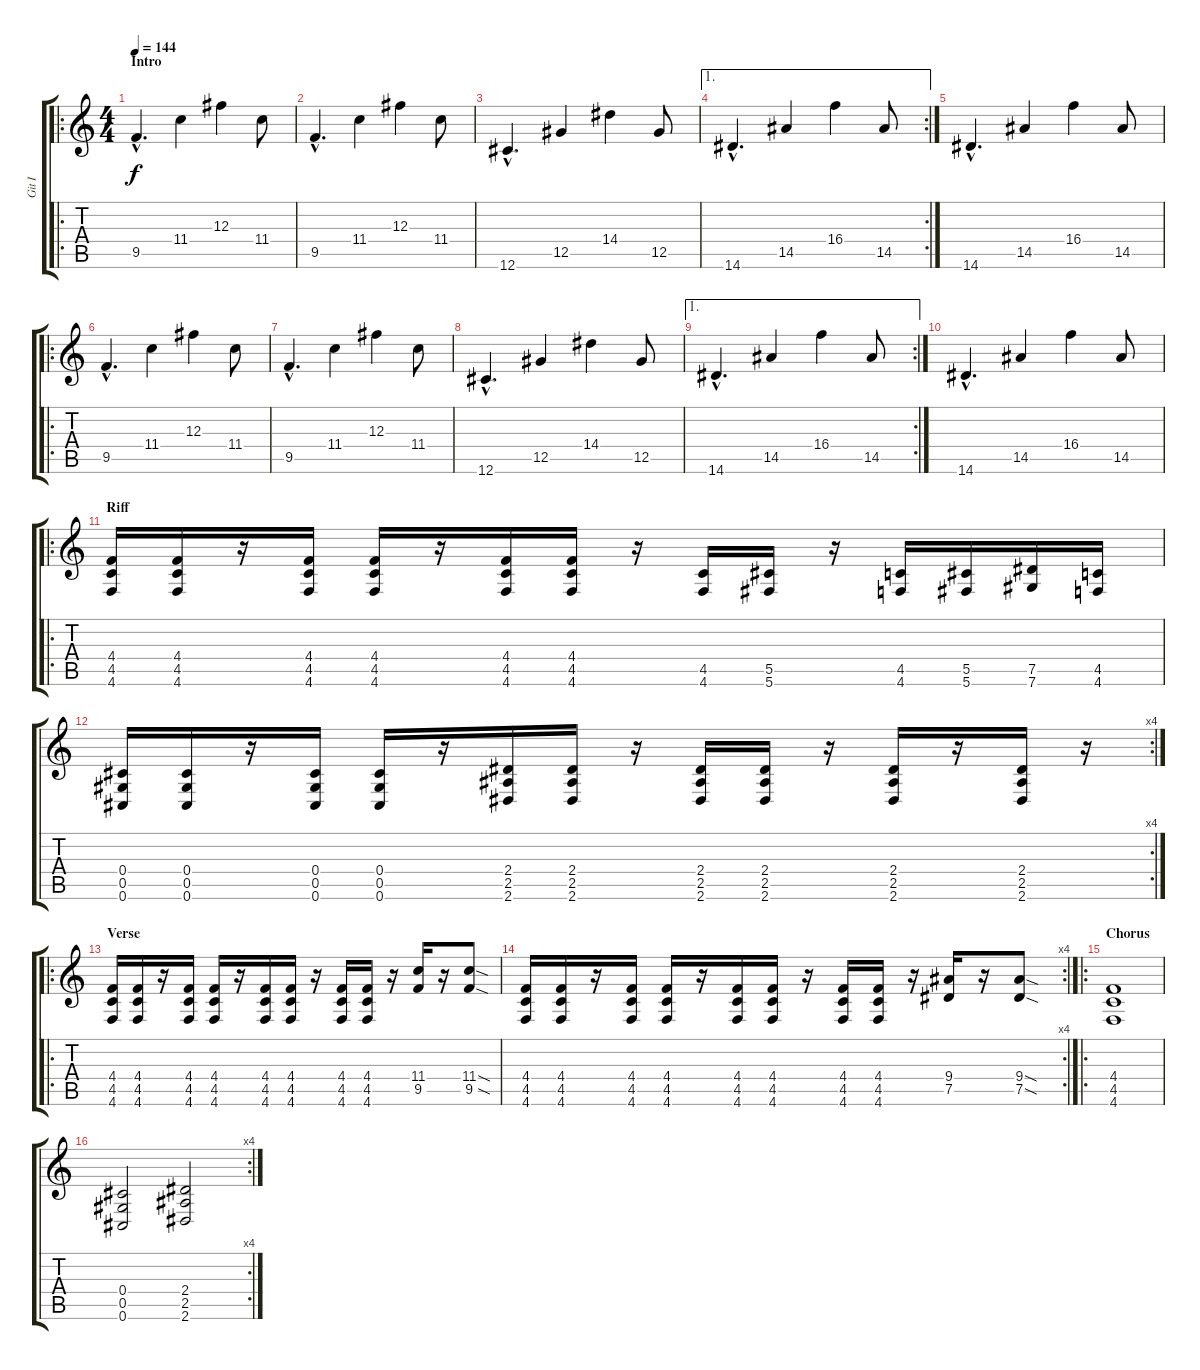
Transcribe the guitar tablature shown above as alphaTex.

\track ("Git I" "Git I") {instrument distortionguitar}
\staff {score tabs}
\tuning (Eb4 Bb3 Gb3 Db3 Ab2 Db2) {hide}
\ro
\ts (4 4)
\section ("" "Intro")
\tempo 144
\clef g2
\ks c
9.5{hac}.4{d dy f instrument distortionguitar} 11.4.4 12.3.4 11.4.8 |
9.5{hac}.4{d} 11.4.4 12.3.4 11.4.8 |
12.6{hac}.4{d} 12.5.4 14.4.4 12.5.8 |
\ae 1
\rc 2
14.6{hac}.4{d} 14.5.4 16.4.4 14.5.8 |
14.6{hac}.4{d} 14.5.4 16.4.4 14.5.8 |
\ro
9.5{hac}.4{d} 11.4.4 12.3.4 11.4.8 |
9.5{hac}.4{d} 11.4.4 12.3.4 11.4.8 |
12.6{hac}.4{d} 12.5.4 14.4.4 12.5.8 |
\ae 1
\rc 2
14.6{hac}.4{d} 14.5.4 16.4.4 14.5.8 |
14.6{hac}.4{d} 14.5.4 16.4.4 14.5.8 |
\ro
\section ("" "Riff")
(4.4 4.5 4.6).16 (4.4 4.5 4.6).16 r.16 (4.4 4.5 4.6).16 (4.4 4.5 4.6).16 r.16 (4.4 4.5 4.6).16 (4.4 4.5 4.6).16 r.16 (4.5 4.6).16 (5.5 5.6).16 r.16 (4.5 4.6).16 (5.5 5.6).16 (7.5 7.6).16 (4.5 4.6).16 |
\rc 4
(0.4 0.5 0.6).16 (0.4 0.5 0.6).16 r.16 (0.4 0.5 0.6).16 (0.4 0.5 0.6).16 r.16 (2.4 2.5 2.6).16 (2.4 2.5 2.6).16 r.16 (2.4 2.5 2.6).16 (2.4 2.5 2.6).16 r.16 (2.4 2.5 2.6).16 r.16 (2.4 2.5 2.6).16 r.16 |
\ro
\section ("" "Verse")
(4.4 4.5 4.6).16 (4.4 4.5 4.6).16 r.16 (4.4 4.5 4.6).16 (4.4 4.5 4.6).16 r.16 (4.4 4.5 4.6).16 (4.4 4.5 4.6).16 r.16 (4.4 4.5 4.6).16 (4.4 4.5 4.6).16 r.16 (11.4 9.5).16 r.16 (11.4{sod} 9.5{sod}).8 |
\rc 4
(4.4 4.5 4.6).16 (4.4 4.5 4.6).16 r.16 (4.4 4.5 4.6).16 (4.4 4.5 4.6).16 r.16 (4.4 4.5 4.6).16 (4.4 4.5 4.6).16 r.16 (4.4 4.5 4.6).16 (4.4 4.5 4.6).16 r.16 (9.4 7.5).16 r.16 (9.4{sod} 7.5{sod}).8 |
\ro
\section ("" "Chorus")
(4.4 4.5 4.6).1 |
\rc 4
(0.4 0.5 0.6).2 (2.4 2.5 2.6).2
